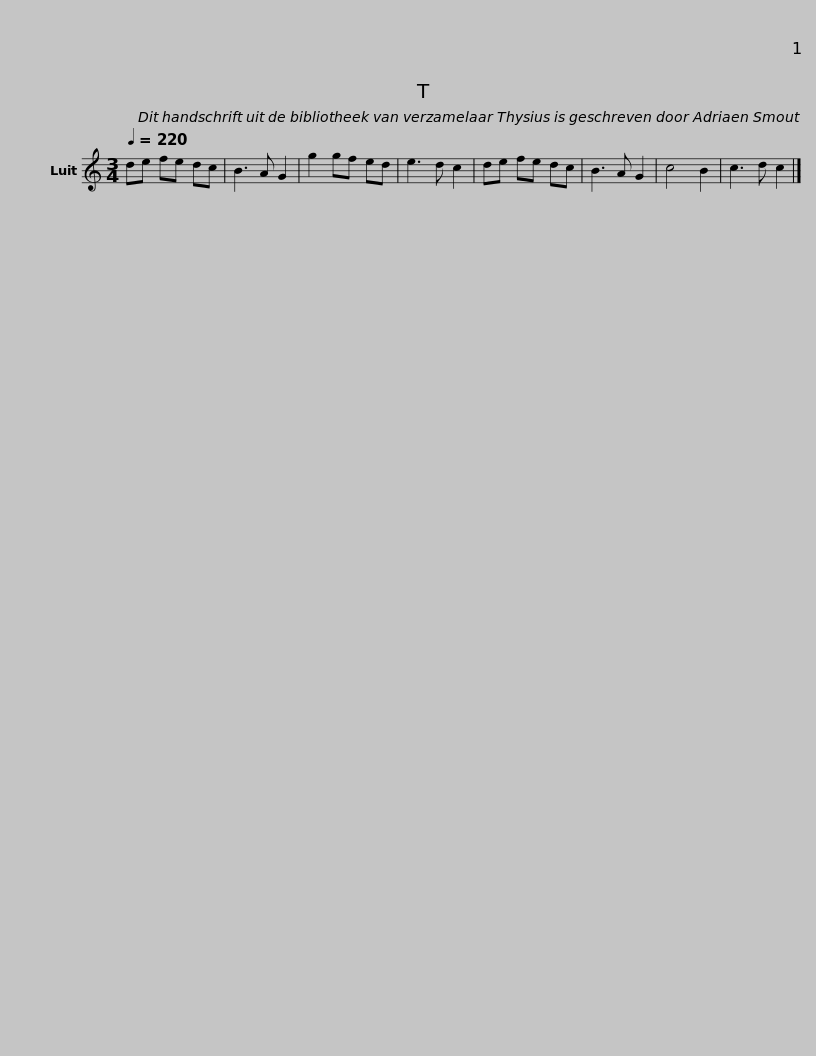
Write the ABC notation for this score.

X:1
L:1/8
Q:1/4=220
M:3/4
I:linebreak $
K:C
V:1 treble
V:1
 de fe dc | B3 A G2 | g2 gf ed | e3 d c2 | de fe dc | %5
 B3 A G2 | c4 B2 | c3 d c2 |] %8
